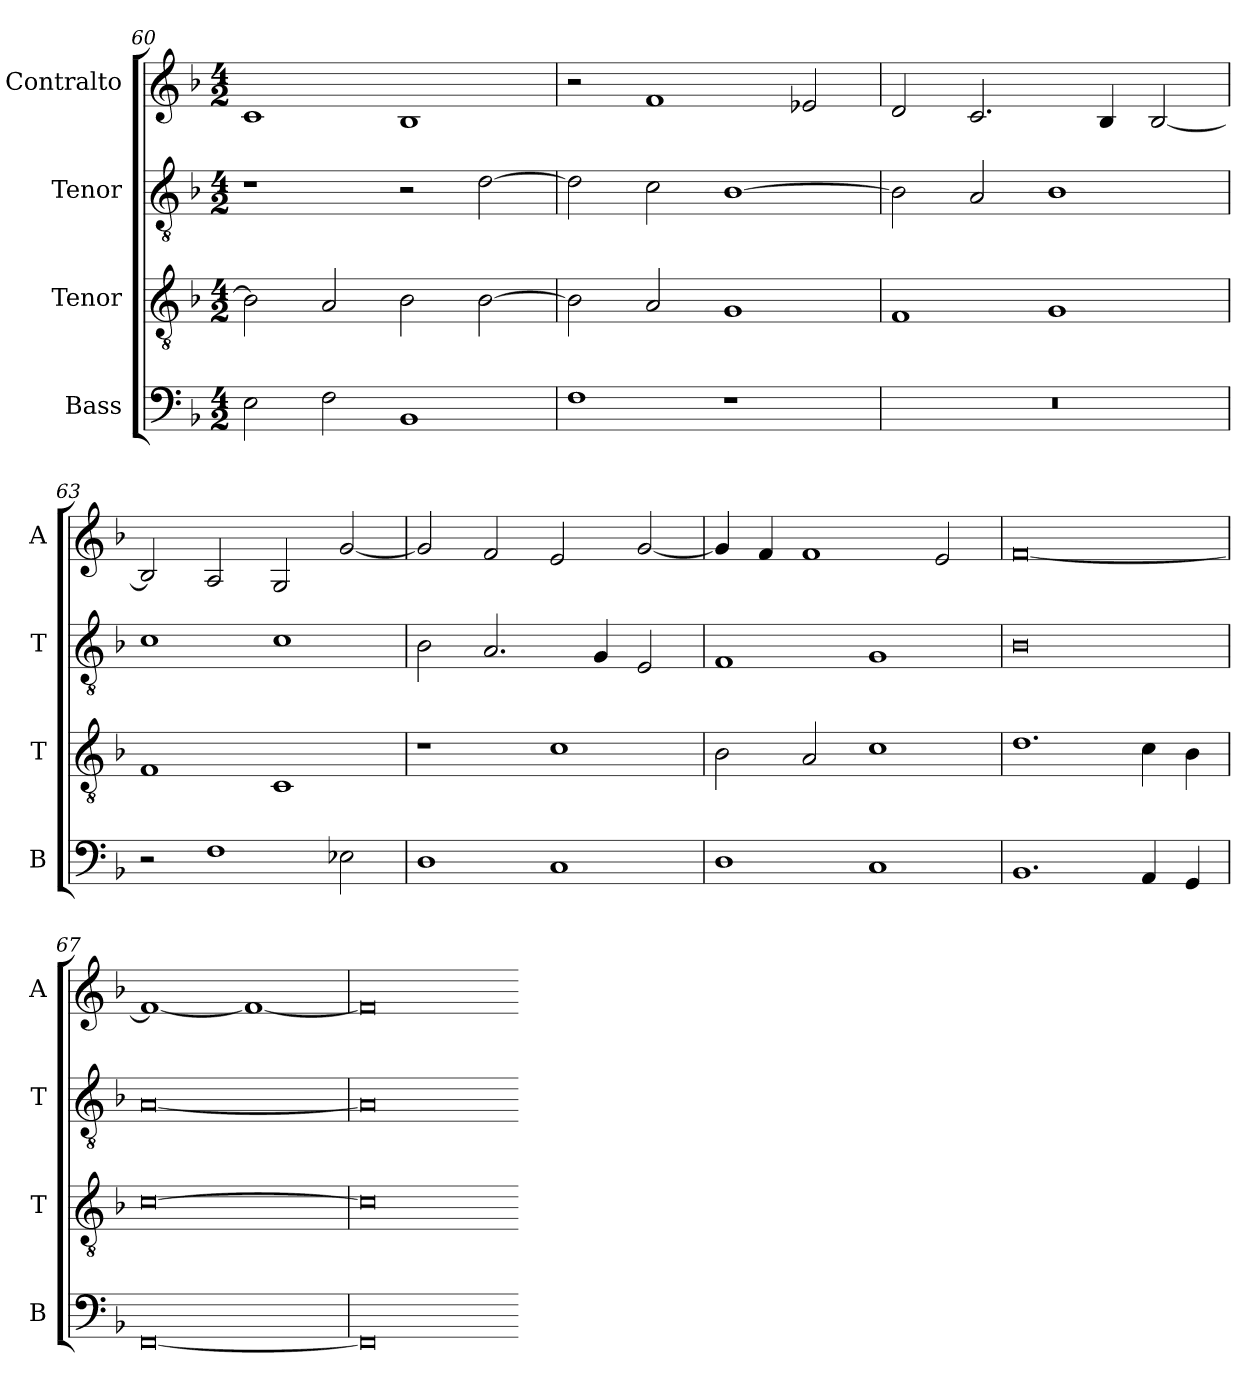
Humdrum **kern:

**kern	**kern	**kern	**kern
*part4	*part3	*part2	*part1
*staff4	*staff3	*staff2	*staff1
*I"Bass	*I"Tenor	*I"Tenor	*I"Contralto
*I'B	*I'T	*I'T	*I'A
*clefF4	*clefGv2	*clefGv2	*clefG2
*k[b-]	*k[b-]	*k[b-]	*k[b-]
*F:ion	*F:ion	*F:ion	*F:ion
*M4/2	*M4/2	*M4/2	*M4/2
=60	=60	=60	=60
2E	2B-]	1r	1c
2F	2A	.	.
1BB-	2B-	2r	1B-
.	[2B-	[2d	.
=61	=61	=61	=61
1F	2B-]	2d]	2r
.	2A	2c	1f
1r	1G	[1B-	.
.	.	.	2e-X
=62	=62	=62	=62
0r	1F	2B-]	2d
.	.	2A	2.c
.	1G	1B-	.
.	.	.	4B-
.	.	.	[2B-
=63	=63	=63	=63
2r	1F	1c	2B-]
1F	.	.	2A
.	1C	1c	2G
2E-X	.	.	[2g
=64	=64	=64	=64
1D	1r	2B-	2g]
.	.	2.A	2f
1C	1c	.	2e
.	.	4G	.
.	.	2E	[2g
=65	=65	=65	=65
1D	2B-	1F	4g]
.	.	.	4f
.	2A	.	1f
1C	1c	1G	.
.	.	.	2e
=66	=66	=66	=66
1.BB-	1.d	0B-	[0f
4AA	4c	.	.
4GG	4B-	.	.
=67	=67	=67	=67
[0FF	[0c	[0A	1f_
.	.	.	1f_
=68	=68	=68	=68
0FF]	0c]	0A]	0f]
=-	=-	=-	=-
*-	*-	*-	*-
